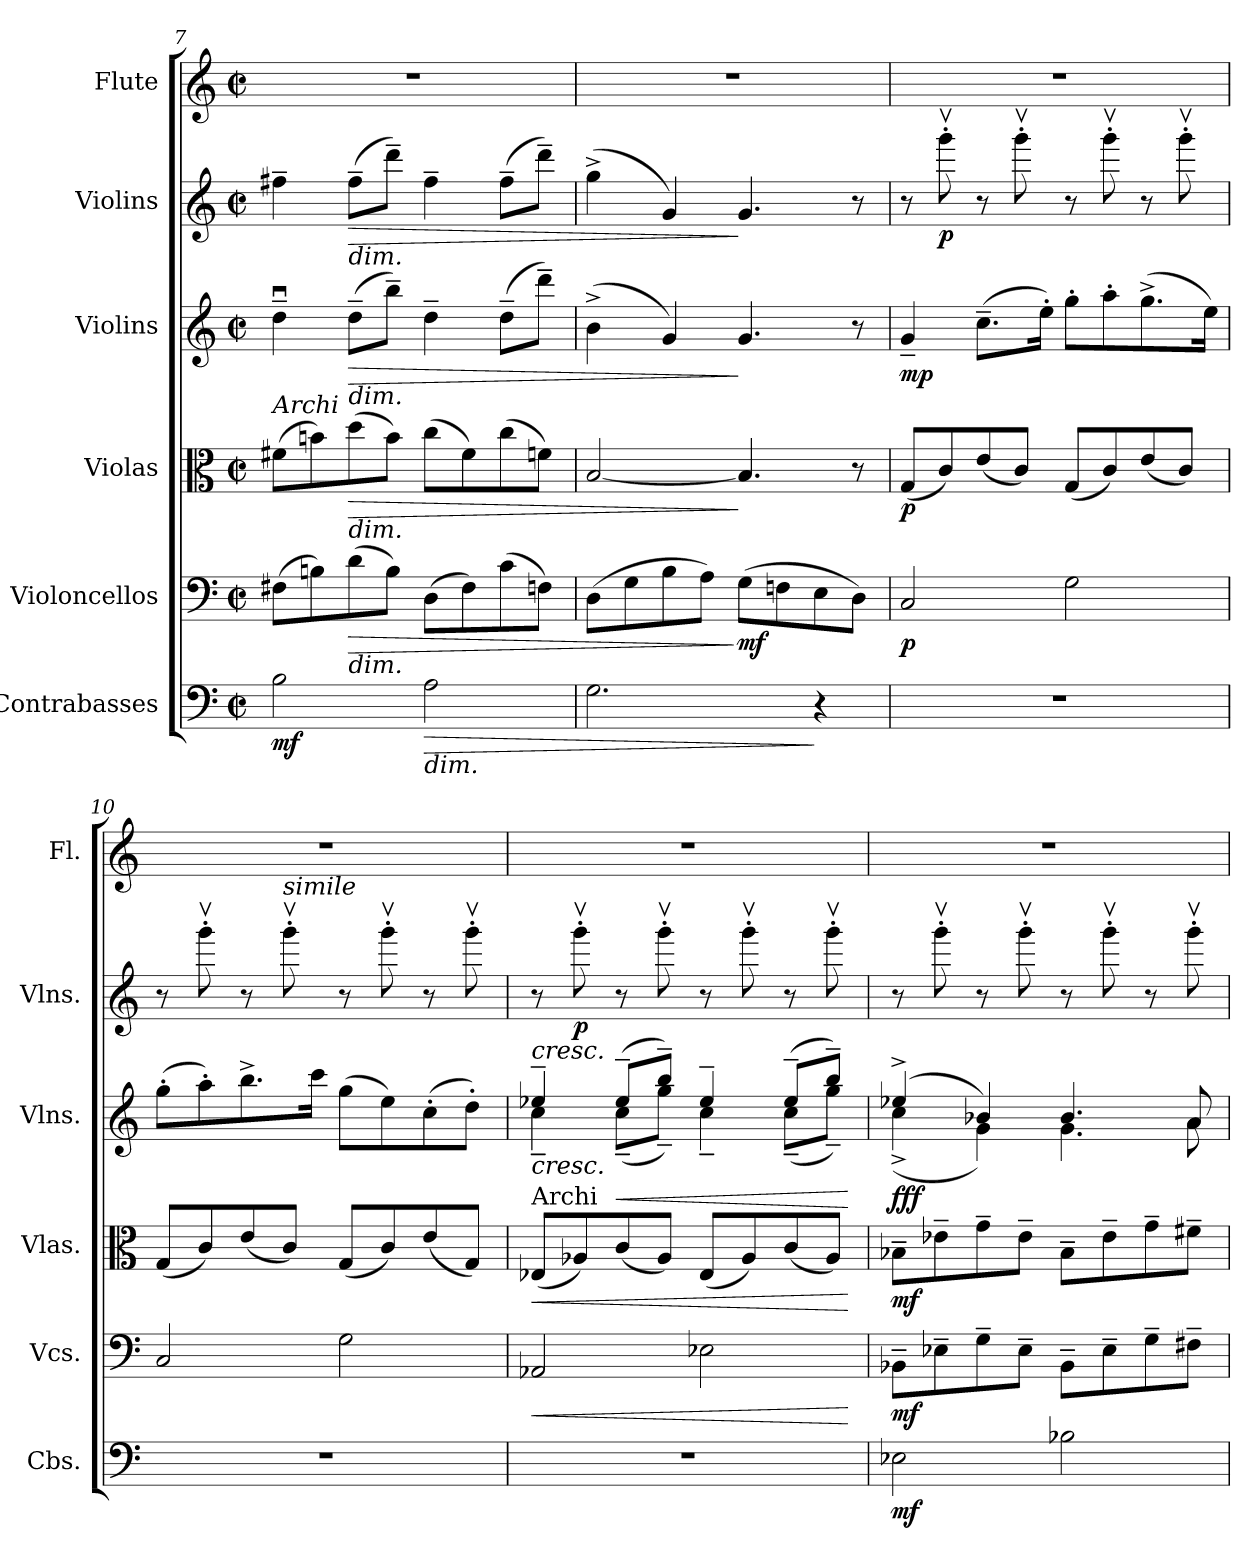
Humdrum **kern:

**kern	**dynam	**kern	**dynam	**kern	**dynam	**kern	**dynam	**kern	**dynam	**kern
*part6	*part6	*part5	*part5	*part4	*part4	*part3	*part3	*part2	*part2	*part1
*staff6	*staff6	*staff5	*staff5	*staff4	*staff4	*staff3	*staff3	*staff2	*staff2	*staff1
*I"Contrabasses	*	*I"Violoncellos	*	*I"Violas	*	*I"Violins	*	*I"Violins	*	*I"Flute
*I'Cbs.	*	*I'Vcs.	*	*I'Vlas.	*	*I'Vlns.	*	*I'Vlns.	*	*I'Fl.
*clefF4	*	*clefF4	*	*clefC3	*	*clefG2	*	*clefG2	*	*clefG2
*ITrd7c12	*	*	*	*	*	*	*	*	*	*
*k[]	*	*k[]	*	*k[]	*	*k[]	*	*k[]	*	*k[]
*M2/2	*	*M2/2	*	*M2/2	*	*M2/2	*	*M2/2	*	*M2/2
*met(c|)	*	*met(c|)	*	*met(c|)	*	*met(c|)	*	*met(c|)	*	*met(c|)
=7	=7	=7	=7	=7	=7	=7	=7	=7	=7	=7
!	!	!	!	!LO:TX:a:i:t=Archi	!	!	!	!	!	!
!	!LO:DY:b	!	!	!	!	!	!	!	!	!
2BB\	mf	(>8F#X\L	.	(>8f#X\L	.	4ddu~\	.	4ff#X~\	.	1r
.	.	8Bn\)	.	8bn\)	.	.	.	.	.	.
!	!	!	!	!	!	!	!	!LO:TX:b:i:t=dim.	!	!
!	!	!	!	!	!	!LO:TX:b:i:t=dim.	!	!	!	!
!	!	!	!	!LO:TX:b:i:t=dim.	!	!	!	!	!	!
!	!	!LO:TX:b:i:t=dim.	!	!	!	!	!	!	!	!
!	!	!	!LO:HP:b	!	!LO:HP:b	!	!LO:HP:b	!	!LO:HP:b	!
.	.	(>8d\	>	(>8dd\	>	(>8dd~\L	>	(>8ff#~\L	>	.
.	.	8B\J)	.	8b\J)	.	8bb~\J)	.	8ddd~\J)	.	.
!LO:TX:b:i:t=dim.	!	!	!	!	!	!	!	!	!	!
!	!LO:HP:b	!	!	!	!	!	!	!	!	!
2AA\	>	(>8D\L	.	(>8cc\L	.	4dd~\	.	4ff#~\	.	.
.	.	8F#\)	.	8f#\)	.	.	.	.	.	.
.	.	(>8c\	.	(>8cc\	.	(>8dd~\L	.	(>8ff#~\L	.	.
.	.	8Fn\J)	.	8fn\J)	.	8ddd~\J)	.	8ddd~\J)	.	.
=8	=8	=8	=8	=8	=8	=8	=8	=8	=8	=8
2.GG\	.	(>8D\L	.	[2B/	.	(>4b^\	.	(>4gg^\	.	1r
.	.	8G\	.	.	.	.	.	.	.	.
.	.	8B\	.	.	.	4g/)	.	4g/)	.	.
.	.	8A\J)	.	.	.	.	.	.	.	.
!	!	!	!LO:DY:n=1:b	!	!	!	!	!	!	!
.	.	(>8G\L	] mf	4.B/]	]	4.g/	]	4.g/	]	.
.	.	8Fn\	.	.	.	.	.	.	.	.
4r	]	8E\	.	.	.	.	.	.	.	.
.	.	8D\J)	.	8r	.	8r	.	8r	.	.
=9	=9	=9	=9	=9	=9	=9	=9	=9	=9	=9
!	!	!	!LO:DY:b	!	!LO:DY:b	!	!LO:DY:b	!	!	!
1r	.	2C/	p	(<8G/L	p	4g~/	mp	8r	.	1r
!	!	!	!	!	!	!	!	!	!LO:DY:b	!
.	.	.	.	8c/)	.	.	.	8gggv'\	p	.
.	.	.	.	(<8e/	.	(>8.cc~\L	.	8r	.	.
.	.	.	.	8c/J)	.	.	.	8gggv'\	.	.
.	.	.	.	.	.	16ee'\Jk)	.	.	.	.
.	.	2G\	.	(<8G/L	.	8gg'\L	.	8r	.	.
.	.	.	.	8c/)	.	8aa'\	.	8gggv'\	.	.
.	.	.	.	(<8e/	.	(>8.gg^\	.	8r	.	.
.	.	.	.	8c/J)	.	.	.	8gggv'\	.	.
.	.	.	.	.	.	16ee\Jk)	.	.	.	.
=10	=10	=10	=10	=10	=10	=10	=10	=10	=10	=10
1r	.	2C/	.	(<8G/L	.	(>8gg'\L	.	8r	.	1r
.	.	.	.	8c/)	.	8aa'\)	.	8gggv'\	.	.
.	.	.	.	(<8e/	.	8.bb^\	.	8r	.	.
!	!	!	!	!	!	!	!	!LO:TX:a:i:t=simile	!	!
.	.	.	.	8c/J)	.	.	.	8gggv'\	.	.
.	.	.	.	.	.	16ccc\Jk	.	.	.	.
.	.	2G\	.	(<8G/L	.	(>8gg\L	.	8r	.	.
.	.	.	.	8c/)	.	8ee\)	.	8gggv'\	.	.
.	.	.	.	(<8e/	.	(>8cc'\	.	8r	.	.
.	.	.	.	8G/J)	.	8dd'\J)	.	8gggv'\	.	.
=11	=11	=11	=11	=11	=11	=11	=11	=11	=11	=11
!	!	!	!	!	!	!LO:TX:a:i:t=div.	!	!	!	!
!	!	!	!	!LO:TX:a:t=Archi	!	!	!	!	!	!
!	!	!	!LO:HP:b	!	!LO:HP:b	!	!LO:HP:b	!	!LO:HP:b	!
*	*	*	*	*	*	*^	*	*	*	*
1r	.	2AA-X/	<	(<8E-X/L	<	4ee-X~/	4cc~\	<	8r	<	1r
!	!	!	!	!	!	!	!	!	!	!LO:DY:b	!
.	.	.	.	8A-X/)	.	.	.	.	8gggv'\	p	.
!	!	!	!	!	!	!	!	!LO:HP:b	!	!	!
.	.	.	.	(<8c/	.	(>8ee-~/L	(<8cc~\L	<	8r	.	.
.	.	.	.	8A-/J)	.	8bb~/J)	8gg~\J)	.	8gggv'\	.	.
.	.	2E-X\	.	(<8E-/L	.	4ee-~/	4cc~\	.	8r	.	.
.	.	.	.	8A-/)	.	.	.	.	8gggv'\	.	.
.	.	.	.	(<8c/	.	(>8ee-~/L	(<8cc~\L	.	8r	.	.
.	.	.	.	8A-/J)	.	8bb~/J)	8gg~\J)	.	8gggv'\	.	.
*	*	*	*	*	*	*v	*v	*	*	*	*
.	.	.	[	.	[	.	[ [	.	[	.
!!LO:LB:g=z
=12	=12	=12	=12	=12	=12	=12	=12	=12	=12	=12
*	*	*	*	*	*	*^	*	*	*	*
!	!LO:DY:b	!	!LO:DY:b	!	!LO:DY:b	!	!	!LO:DY:b	!	!	!
!	!	!	!	!	!	!	!	!LO:DY:n=1:b	!	!	!
!	!	!	!	!	!	!	!	!LO:DY:n=2:b	!	!	!
2EE-X\	mf	8BB-X~\L	mf	8B-X~\L	mf	(>4ee-X^/	(<4cc^\	f f f	8r	.	1r
!	!	!	!	!	!	!	!	!	!	!LO:DY:b	!
!	!	!	!	!	!	!	!	!	!	!LO:DY:n=1:b	!
.	.	8E-X~\	.	8e-X~\	.	.	.	.	8gggv'\	p mf	.
.	.	8G~\	.	8g~\	.	4b-X/)	4g\)	.	8r	.	.
.	.	8E-~\J	.	8e-~\J	.	.	.	.	8gggv'\	.	.
2BB-X\	.	8BB-~\L	.	8B-~\L	.	4.b-/	4.g\	.	8r	.	.
.	.	8E-~\	.	8e-~\	.	.	.	.	8gggv'\	.	.
.	.	8G~\	.	8g~\	.	.	.	.	8r	.	.
.	.	8F#X~\J	.	8f#X~\J	.	8a/	8a\	.	8gggv'\	.	.
*	*	*	*	*	*	*v	*v	*	*	*	*
=	=	=	=	=	=	=	=	=	=	=
*-	*-	*-	*-	*-	*-	*-	*-	*-	*-	*-
